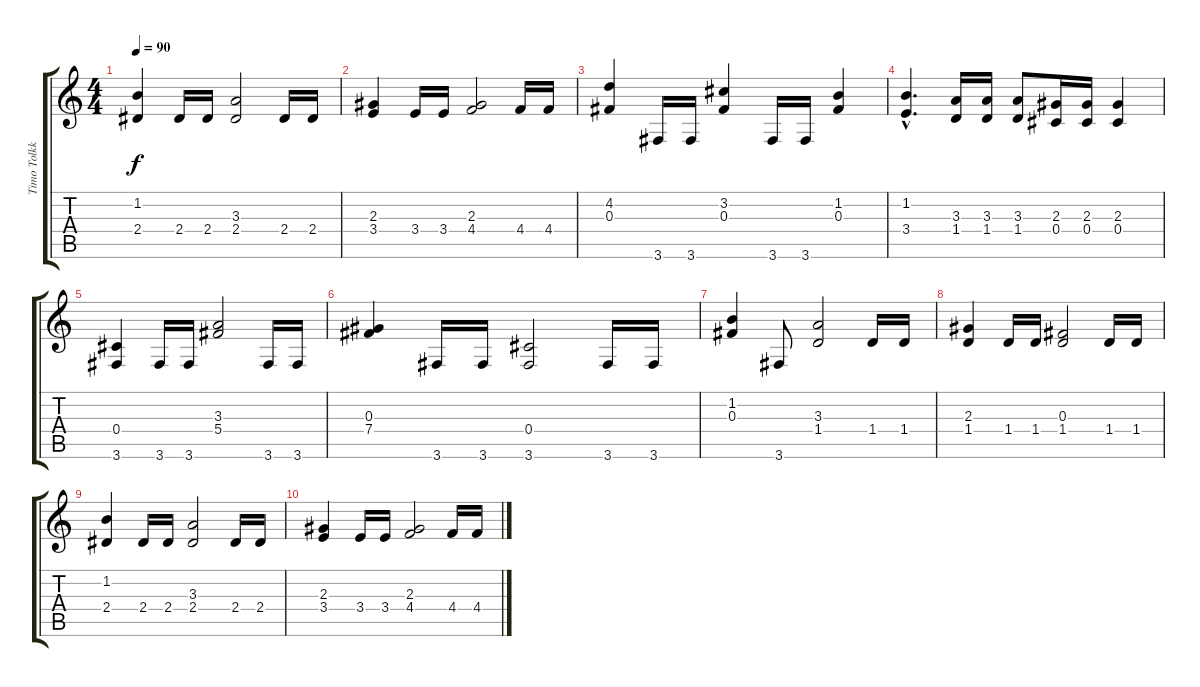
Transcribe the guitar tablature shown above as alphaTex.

\track ("Timo Tolkki Rythm Gtr." "Timo Tolkk") {instrument distortionguitar}
\staff {score tabs}
\tuning (Eb4 Bb3 Gb3 Db3 Ab2 Eb2) {hide}
\ts (4 4)
\tempo 90
\clef g2
\ks c
(1.2 2.4).4{dy f} 2.4.16 2.4.16 (3.3 2.4).2 2.4.16 2.4.16 |
(2.3 3.4).4 3.4.16 3.4.16 (2.3 4.4).2 4.4.16 4.4.16 |
(4.2 0.3).4 3.6.16 3.6.16 (3.2 0.3).4 3.6.16 3.6.16 (1.2 0.3).4 |
(1.2{hac} 3.4{hac}).4{d} (3.3 1.4).16 (3.3 1.4).16 (3.3 1.4).8 (2.3 0.4).16 (2.3 0.4).16 (2.3 0.4).4 |
(0.4 3.6).4 3.6.16 3.6.16 (3.3 5.4).2 3.6.16 3.6.16 |
(0.3 7.4).4 3.6.16 3.6.16 (0.4 3.6).2 3.6.16 3.6.16 |
(1.2 0.3).4 3.6.8 (3.3 1.4).2 1.4.16 1.4.16 |
(2.3 1.4).4 1.4.16 1.4.16 (0.3 1.4).2 1.4.16 1.4.16 |
(1.2 2.4).4 2.4.16 2.4.16 (3.3 2.4).2 2.4.16 2.4.16 |
(2.3 3.4).4 3.4.16 3.4.16 (2.3 4.4).2 4.4.16 4.4.16
